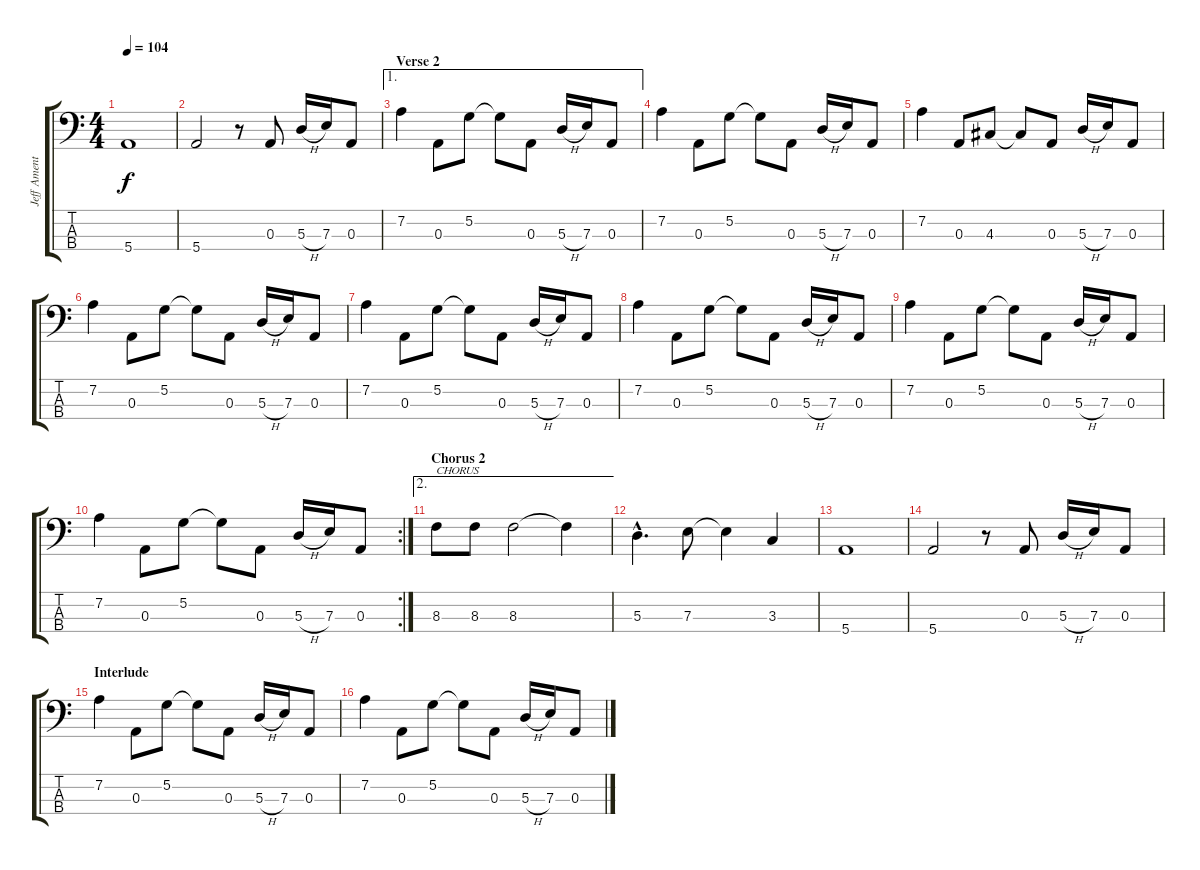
\track ("Jeff Ament (doble)" "Jeff Ament") {instrument electricbassfinger}
\staff {score tabs}
\tuning (G2 D2 A1 E1) {hide}
\ts (4 4)
\tempo 104
\clef f4
\ks c
5.4.1{dy f} |
5.4.2 r.8 0.3.8 5.3{h}.16 7.3.16 0.3.8 |
\ae 1
\section ("" "Verse 2")
7.2.4 0.3.8 5.2.8 5.2{t}.8 0.3.8 5.3{h}.16 7.3.16 0.3.8 |
7.2.4 0.3.8 5.2.8 5.2{t}.8 0.3.8 5.3{h}.16 7.3.16 0.3.8 |
7.2.4 0.3.8 4.3.8 4.3{t}.8 0.3.8 5.3{h}.16 7.3.16 0.3.8 |
7.2.4 0.3.8 5.2.8 5.2{t}.8 0.3.8 5.3{h}.16 7.3.16 0.3.8 |
7.2.4 0.3.8 5.2.8 5.2{t}.8 0.3.8 5.3{h}.16 7.3.16 0.3.8 |
7.2.4 0.3.8 5.2.8 5.2{t}.8 0.3.8 5.3{h}.16 7.3.16 0.3.8 |
7.2.4 0.3.8 5.2.8 5.2{t}.8 0.3.8 5.3{h}.16 7.3.16 0.3.8 |
\rc 2
7.2.4 0.3.8 5.2.8 5.2{t}.8 0.3.8 5.3{h}.16 7.3.16 0.3.8 |
\ae 2
\section ("" "Chorus 2")
8.3.8{txt "CHORUS"} 8.3.8 8.3.2 8.3{t}.4 |
5.3{hac}.4{d} 7.3.8 7.3{t}.4 3.3.4 |
5.4.1 |
5.4.2 r.8 0.3.8 5.3{h}.16 7.3.16 0.3.8 |
\section ("" "Interlude")
7.2.4 0.3.8 5.2.8 5.2{t}.8 0.3.8 5.3{h}.16 7.3.16 0.3.8 |
7.2.4 0.3.8 5.2.8 5.2{t}.8 0.3.8 5.3{h}.16 7.3.16 0.3.8
